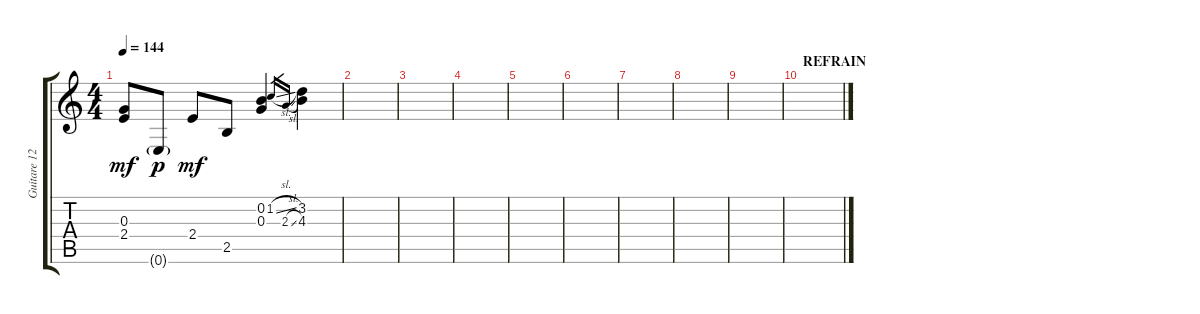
\track ("Guitare 12 cordes" "Guitare 12") {instrument acousticguitarsteel}
\staff {score tabs}
\tuning (E4 B3 G3 D3 A2 E2) {hide}
\ts (4 4)
\tempo 144
\clef g2
\ks c
(0.3 2.4).8{dy mf} 0.6{g}.8{dy p} 2.4.8{dy mf} 2.5.8 (0.2 0.3).4 1.2{sl}.16{gr} 2.3{sl}.16{gr} (3.2 4.3).4 |
|
|
|
|
|
|
|
|
\section ("" "REFRAIN")
